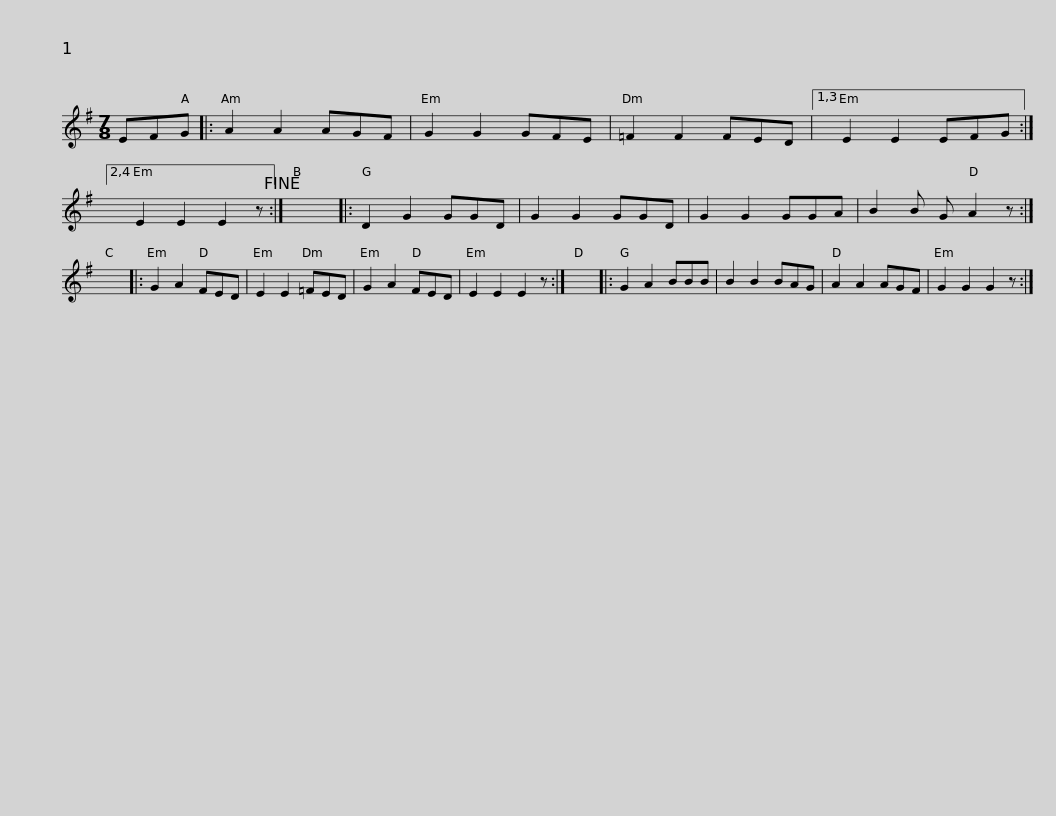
X:1
L:1/8
M:7/8
I:linebreak $
K:Emin
V:1 treble
V:1
 EFG |: A2 A2 AGF | G2 G2 GFE | =F2 F2 FED |1,3 E2 E2 EFG :|2,4 %5
 E2 E2 E2 z!fine! :| x7 |: D2 G2 GGD |$ G2 G2 GGD | G2 G2 GGA | %10
 B2 B G A2 z :| x7 |: G2 A2 FED | E2 E2 =FED | G2 A2 FED | %15
 E2 E2 E2 z :| x7 |:$ G2 A2 BBB | B2 B2 BAG | A2 A2 AGF | %20
 G2 G2 G2 z :| %21
